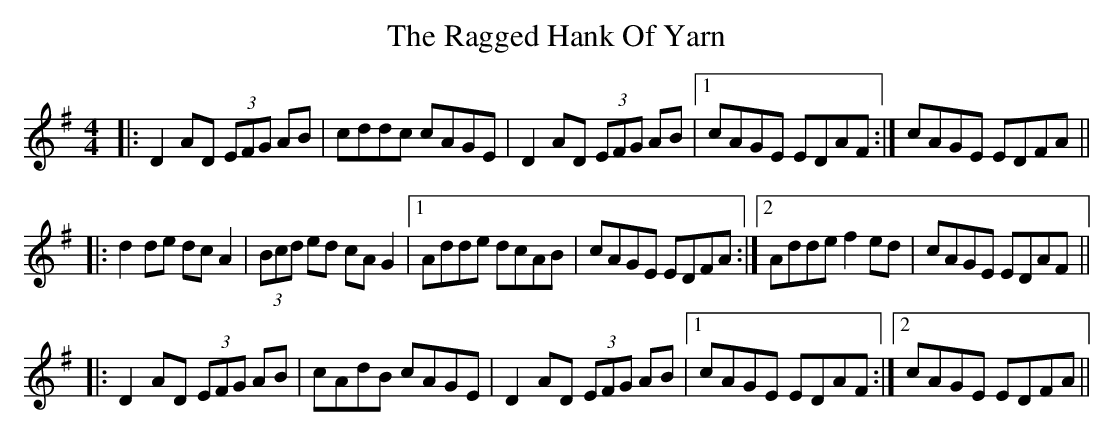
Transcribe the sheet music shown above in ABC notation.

X:1
T: The Ragged Hank Of Yarn
M: 4/4
L: 1/8
K: Dmix
|:D2 AD (3EFG AB|cddc cAGE|D2 AD (3EFG AB|1 cAGE EDAF:|[ 2 cAGE EDFA||
|:d2 de dc A2|(3Bcd ed cA G2|1 Adde dcAB|cAGE EDFA:|2 Adde f2 ed|cAGE EDAF||
|:D2 AD (3EFG AB|cAdB cAGE|D2 AD (3EFG AB|1 cAGE EDAF:|2 cAGE EDFA||
